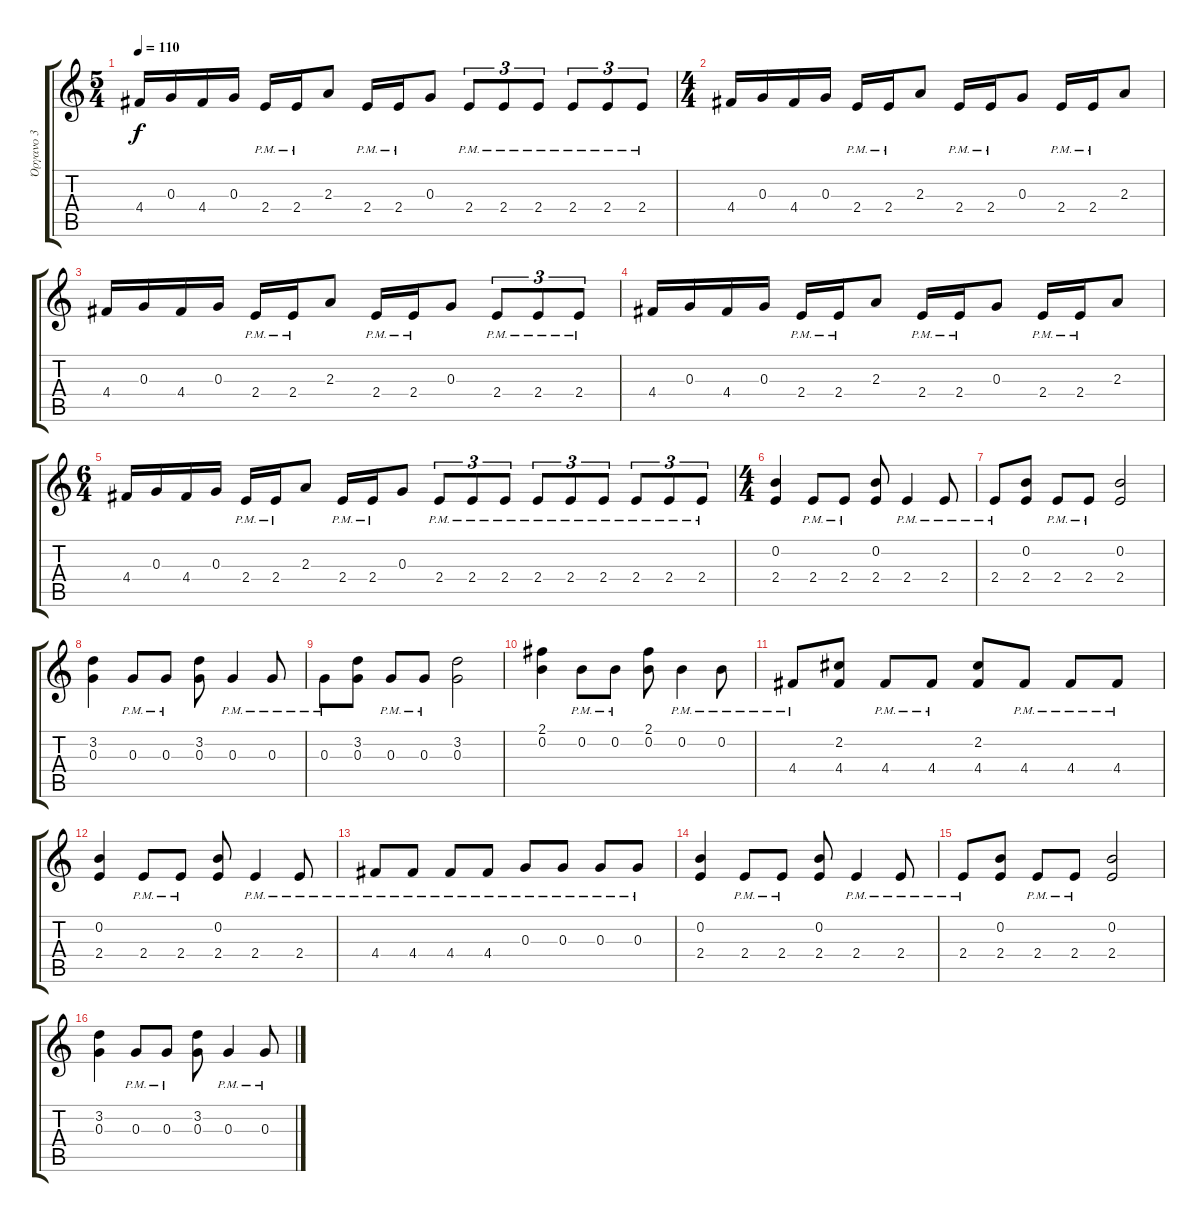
\track ("Όργανο 3" "Όργανο 3") {instrument distortionguitar}
\staff {score tabs}
\tuning (E4 B3 G3 D3 A2 E2) {hide}
\ts (5 4)
\tempo 110
\clef g2
\ks c
4.4.16{dy f} 0.3.16 4.4.16 0.3.16 2.4{pm}.16 2.4{pm}.16 2.3.8 2.4{pm}.16 2.4{pm}.16 0.3.8 2.4{pm}.8{tu (3 2)} 2.4{pm}.8{tu (3 2)} 2.4{pm}.8{tu (3 2)} 2.4{pm}.8{tu (3 2)} 2.4{pm}.8{tu (3 2)} 2.4{pm}.8{tu (3 2)} |
\ts (4 4)
4.4.16 0.3.16 4.4.16 0.3.16 2.4{pm}.16 2.4{pm}.16 2.3.8 2.4{pm}.16 2.4{pm}.16 0.3.8 2.4{pm}.16 2.4{pm}.16 2.3.8 |
4.4.16 0.3.16 4.4.16 0.3.16 2.4{pm}.16 2.4{pm}.16 2.3.8 2.4{pm}.16 2.4{pm}.16 0.3.8 2.4{pm}.8{tu (3 2)} 2.4{pm}.8{tu (3 2)} 2.4{pm}.8{tu (3 2)} |
4.4.16 0.3.16 4.4.16 0.3.16 2.4{pm}.16 2.4{pm}.16 2.3.8 2.4{pm}.16 2.4{pm}.16 0.3.8 2.4{pm}.16 2.4{pm}.16 2.3.8 |
\ts (6 4)
4.4.16 0.3.16 4.4.16 0.3.16 2.4{pm}.16 2.4{pm}.16 2.3.8 2.4{pm}.16 2.4{pm}.16 0.3.8 2.4{pm}.8{tu (3 2)} 2.4{pm}.8{tu (3 2)} 2.4{pm}.8{tu (3 2)} 2.4{pm}.8{tu (3 2)} 2.4{pm}.8{tu (3 2)} 2.4{pm}.8{tu (3 2)} 2.4{pm}.8{tu (3 2)} 2.4{pm}.8{tu (3 2)} 2.4{pm}.8{tu (3 2)} |
\ts (4 4)
(0.2 2.4).4 2.4{pm}.8 2.4{pm}.8 (0.2 2.4).8 2.4{pm}.4 2.4{pm}.8 |
2.4{pm}.8 (0.2 2.4).8 2.4{pm}.8 2.4{pm}.8 (0.2 2.4).2 |
(3.2 0.3).4 0.3{pm}.8 0.3{pm}.8 (3.2 0.3).8 0.3{pm}.4 0.3{pm}.8 |
0.3{pm}.8 (3.2 0.3).8 0.3{pm}.8 0.3{pm}.8 (3.2 0.3).2 |
(2.1 0.2).4 0.2{pm}.8 0.2{pm}.8 (2.1 0.2).8 0.2{pm}.4 0.2{pm}.8 |
4.4{pm}.8 (2.2 4.4).8 4.4{pm}.8 4.4{pm}.8 (2.2 4.4).8 4.4{pm}.8 4.4{pm}.8 4.4{pm}.8 |
(0.2 2.4).4 2.4{pm}.8 2.4{pm}.8 (0.2 2.4).8 2.4{pm}.4 2.4{pm}.8 |
4.4{pm}.8 4.4{pm}.8 4.4{pm}.8 4.4{pm}.8 0.3{pm}.8 0.3{pm}.8 0.3{pm}.8 0.3{pm}.8 |
(0.2 2.4).4 2.4{pm}.8 2.4{pm}.8 (0.2 2.4).8 2.4{pm}.4 2.4{pm}.8 |
2.4{pm}.8 (0.2 2.4).8 2.4{pm}.8 2.4{pm}.8 (0.2 2.4).2 |
(3.2 0.3).4 0.3{pm}.8 0.3{pm}.8 (3.2 0.3).8 0.3{pm}.4 0.3{pm}.8
